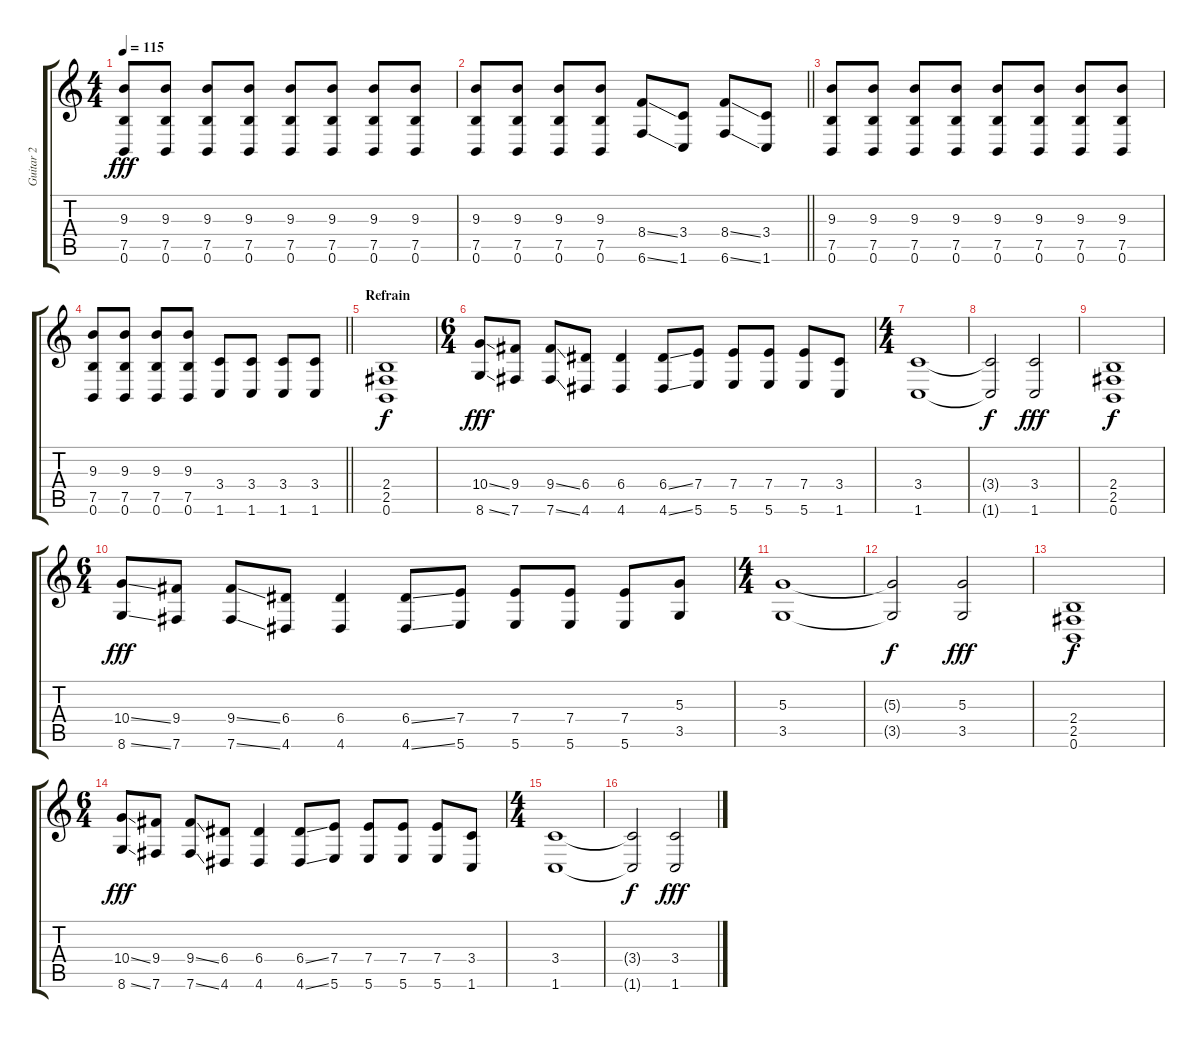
\track ("Guitar 2" "Guitar 2") {instrument distortionguitar}
\staff {score tabs}
\tuning (B3 Gb3 D3 A2 E2 B1) {hide}
\ts (4 4)
\tempo 115
\clef g2
\ks c
(9.3 7.5 0.6).8{dy fff} (9.3 7.5 0.6).8 (9.3 7.5 0.6).8 (9.3 7.5 0.6).8 (9.3 7.5 0.6).8 (9.3 7.5 0.6).8 (9.3 7.5 0.6).8 (9.3 7.5 0.6).8 |
\barLineRight lightlight
(9.3 7.5 0.6).8 (9.3 7.5 0.6).8 (9.3 7.5 0.6).8 (9.3 7.5 0.6).8 (8.4{ss} 6.6{ss}).8 (3.4 1.6).8 (8.4{ss} 6.6{ss}).8 (3.4 1.6).8 |
(9.3 7.5 0.6).8 (9.3 7.5 0.6).8 (9.3 7.5 0.6).8 (9.3 7.5 0.6).8 (9.3 7.5 0.6).8 (9.3 7.5 0.6).8 (9.3 7.5 0.6).8 (9.3 7.5 0.6).8 |
\barLineRight lightlight
(9.3 7.5 0.6).8 (9.3 7.5 0.6).8 (9.3 7.5 0.6).8 (9.3 7.5 0.6).8 (3.4 1.6).8 (3.4 1.6).8 (3.4 1.6).8 (3.4 1.6).8 |
\section ("" "Refrain")
(2.4 2.5 0.6).1{dy f} |
\ts (6 4)
(10.4{ss} 8.6{ss}).8{dy fff} (9.4 7.6).8 (9.4{ss} 7.6{ss}).8 (6.4 4.6).8 (6.4 4.6).4 (6.4{ss} 4.6{ss}).8 (7.4 5.6).8 (7.4 5.6).8 (7.4 5.6).8 (7.4 5.6).8 (3.4 1.6).8 |
\ts (4 4)
(3.4 1.6).1 |
(3.4{t} 1.6{t}).2{dy f} (3.4 1.6).2{dy fff} |
(2.4 2.5 0.6).1{dy f} |
\ts (6 4)
(10.4{ss} 8.6{ss}).8{dy fff} (9.4 7.6).8 (9.4{ss} 7.6{ss}).8 (6.4 4.6).8 (6.4 4.6).4 (6.4{ss} 4.6{ss}).8 (7.4 5.6).8 (7.4 5.6).8 (7.4 5.6).8 (7.4 5.6).8 (5.3 3.5).8 |
\ts (4 4)
(5.3 3.5).1 |
(5.3{t} 3.5{t}).2{dy f} (5.3 3.5).2{dy fff} |
(2.4 2.5 0.6).1{dy f} |
\ts (6 4)
(10.4{ss} 8.6{ss}).8{dy fff} (9.4 7.6).8 (9.4{ss} 7.6{ss}).8 (6.4 4.6).8 (6.4 4.6).4 (6.4{ss} 4.6{ss}).8 (7.4 5.6).8 (7.4 5.6).8 (7.4 5.6).8 (7.4 5.6).8 (3.4 1.6).8 |
\ts (4 4)
(3.4 1.6).1 |
(3.4{t} 1.6{t}).2{dy f} (3.4 1.6).2{dy fff}
